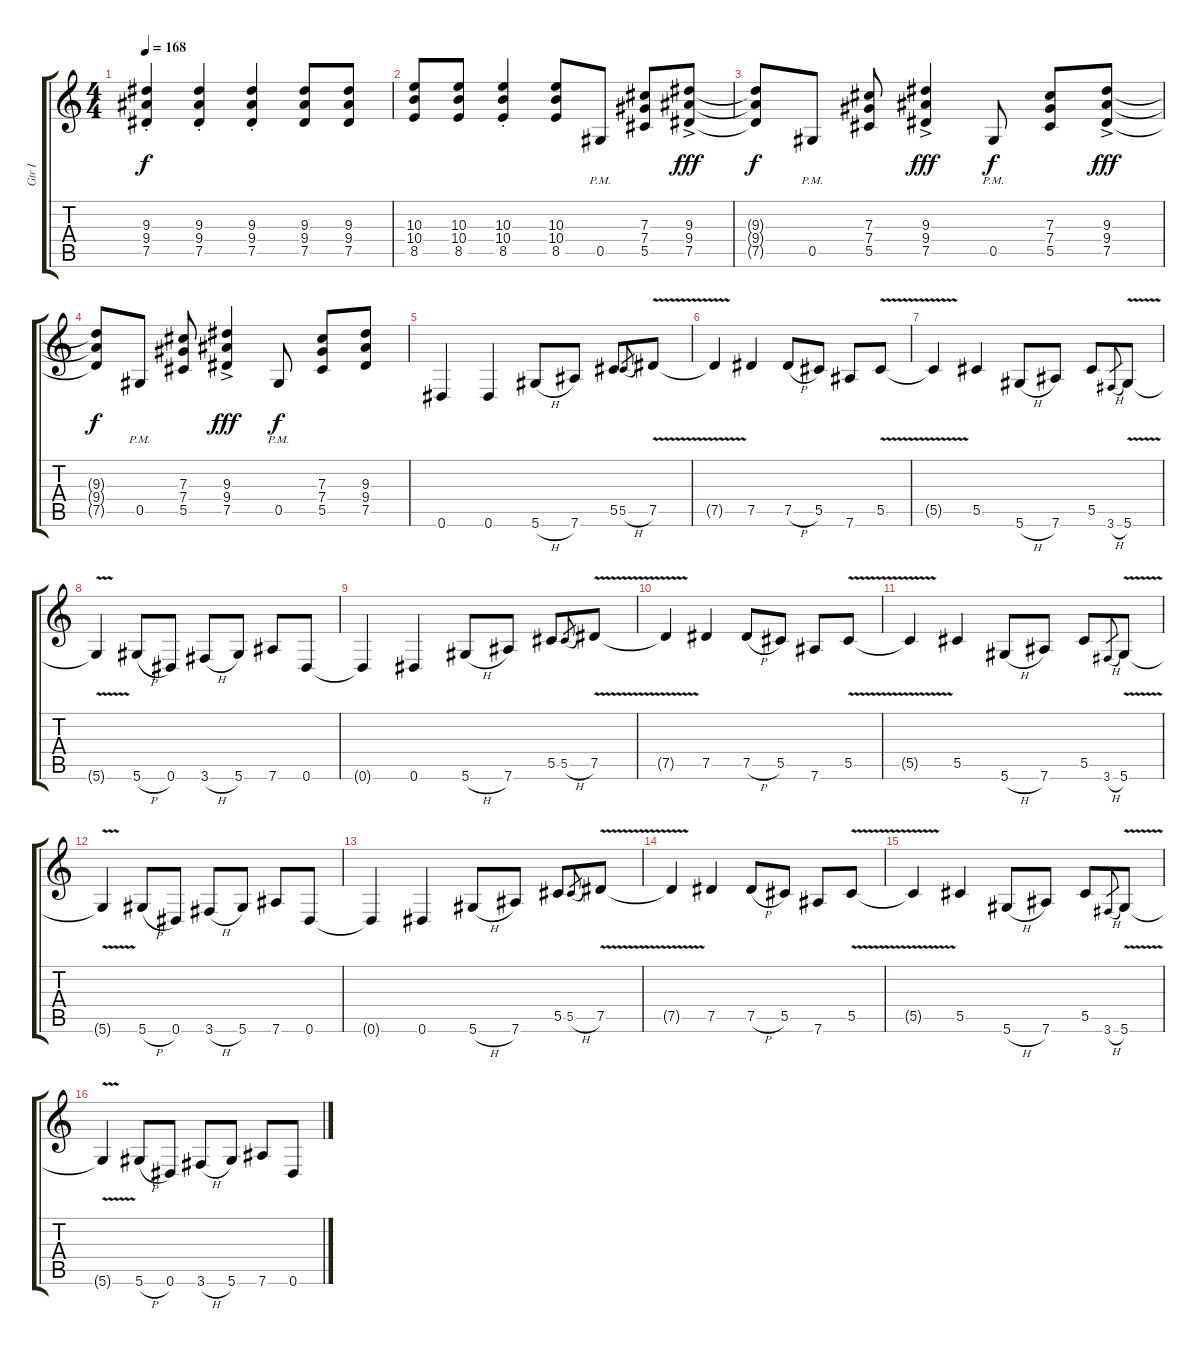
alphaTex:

\track ("Gtr I" "Gtr I") {instrument distortionguitar}
\staff {score tabs}
\tuning (Eb4 Bb3 Gb3 Db3 Ab2 Eb2) {hide}
\ts (4 4)
\tempo 168
\clef g2
\ks c
(9.3{st} 9.4{st} 7.5{st}).4{dy f} (9.3{st} 9.4{st} 7.5{st}).4 (9.3{st} 9.4{st} 7.5{st}).4 (9.3 9.4 7.5).8 (9.3 9.4 7.5).8 |
(10.3 10.4 8.5).8 (10.3 10.4 8.5).8 (10.3{st} 10.4{st} 8.5{st}).4 (10.3 10.4 8.5).8 0.5{pm}.8 (7.3 7.4 5.5).8 (9.3{ac} 9.4{ac} 7.5{ac}).8{dy fff} |
(9.3{t} 9.4{t} 7.5{t}).8{dy f} 0.5{pm}.8 (7.3 7.4 5.5).8 (9.3{ac} 9.4{ac} 7.5{ac}).4{dy fff} 0.5{pm}.8{dy f} (7.3 7.4 5.5).8 (9.3{ac} 9.4{ac} 7.5{ac}).8{dy fff} |
(9.3{t} 9.4{t} 7.5{t}).8{dy f} 0.5{pm}.8 (7.3 7.4 5.5).8 (9.3{ac} 9.4{ac} 7.5{ac}).4{dy fff} 0.5{pm}.8{dy f} (7.3 7.4 5.5).8 (9.3 9.4 7.5).8 |
0.6.4 0.6.4 5.6{h}.8 7.6.8 5.5.8 5.5{h}.8{gr} 7.5{v}.8 |
7.5{t}.4 7.5.4 7.5{h}.8 5.5.8 7.6.8 5.5{v}.8 |
5.5{t}.4 5.5.4 5.6{h}.8 7.6.8 5.5.8 3.6{h}.8{gr} 5.6{v}.8 |
5.6{t}.4 5.6{h}.8 0.6.8 3.6{h}.8 5.6.8 7.6.8 0.6.8 |
0.6{t}.4 0.6.4 5.6{h}.8 7.6.8 5.5.8 5.5{h}.8{gr} 7.5{v}.8 |
7.5{t}.4 7.5.4 7.5{h}.8 5.5.8 7.6.8 5.5{v}.8 |
5.5{t}.4 5.5.4 5.6{h}.8 7.6.8 5.5.8 3.6{h}.8{gr} 5.6{v}.8 |
5.6{t}.4 5.6{h}.8 0.6.8 3.6{h}.8 5.6.8 7.6.8 0.6.8 |
0.6{t}.4 0.6.4 5.6{h}.8 7.6.8 5.5.8 5.5{h}.8{gr} 7.5{v}.8 |
7.5{t}.4 7.5.4 7.5{h}.8 5.5.8 7.6.8 5.5{v}.8 |
5.5{t}.4 5.5.4 5.6{h}.8 7.6.8 5.5.8 3.6{h}.8{gr} 5.6{v}.8 |
5.6{t}.4 5.6{h}.8 0.6.8 3.6{h}.8 5.6.8 7.6.8 0.6.8
